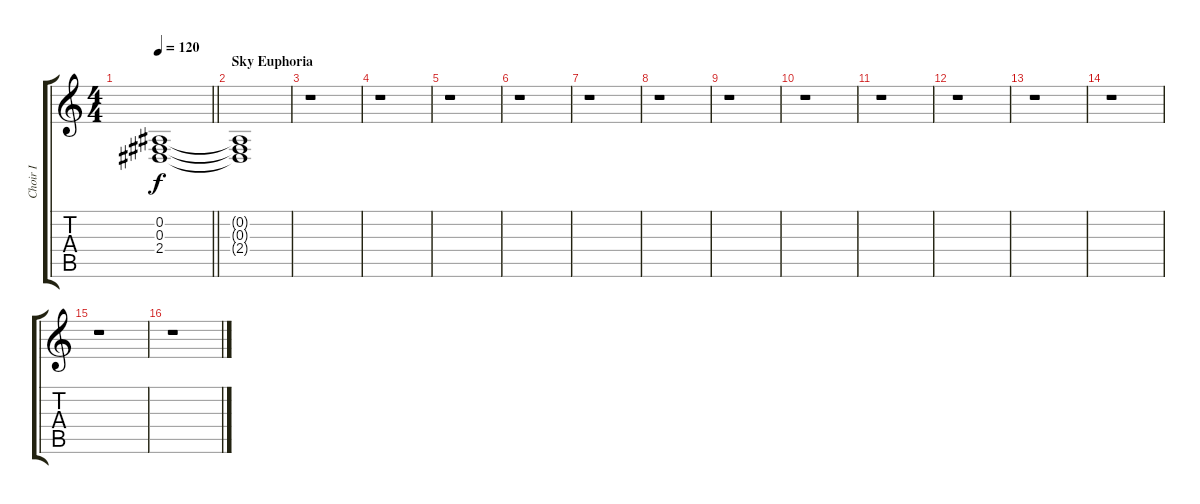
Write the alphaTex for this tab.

\track ("Choir I" "Choir I") {instrument choiraahs}
\staff {score tabs}
\tuning (Eb4 Bb3 Gb3 Db3 Ab2 Eb2) {hide}
\ts (4 4)
\tempo 120
\clef g2
\barLineRight lightlight
\ks c
(0.2{t} 0.3{t} 2.4{t}).1{dy f} |
\section ("" "Sky Euphoria")
(0.2{t} 0.3{t} 2.4{t}).1 |
r.1 |
r.1 |
r.1 |
r.1 |
r.1 |
r.1 |
r.1 |
r.1 |
r.1 |
r.1 |
r.1 |
r.1 |
r.1 |
r.1
